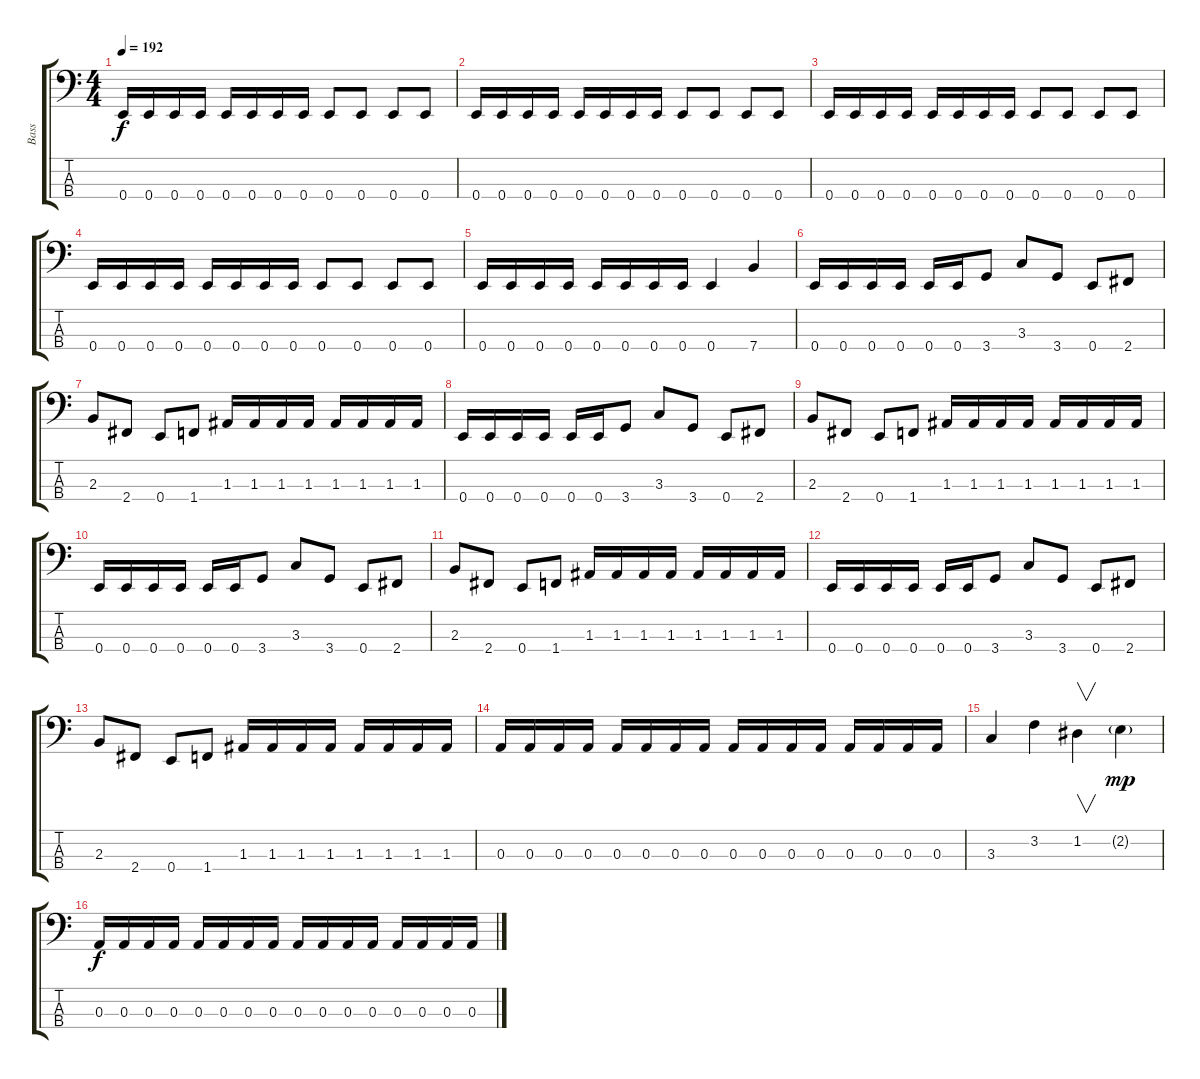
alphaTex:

\track ("Bass" "Bass") {instrument electricbasspick}
\staff {score tabs}
\tuning (G2 D2 A1 E1) {hide}
\ts (4 4)
\tempo 192
\clef f4
\ks c
0.4.16{dy f} 0.4.16 0.4.16 0.4.16 0.4.16 0.4.16 0.4.16 0.4.16 0.4.8 0.4.8 0.4.8 0.4.8 |
0.4.16 0.4.16 0.4.16 0.4.16 0.4.16 0.4.16 0.4.16 0.4.16 0.4.8 0.4.8 0.4.8 0.4.8 |
0.4.16 0.4.16 0.4.16 0.4.16 0.4.16 0.4.16 0.4.16 0.4.16 0.4.8 0.4.8 0.4.8 0.4.8 |
0.4.16 0.4.16 0.4.16 0.4.16 0.4.16 0.4.16 0.4.16 0.4.16 0.4.8 0.4.8 0.4.8 0.4.8 |
0.4.16 0.4.16 0.4.16 0.4.16 0.4.16 0.4.16 0.4.16 0.4.16 0.4.4 7.4.4 |
0.4.16 0.4.16 0.4.16 0.4.16 0.4.16 0.4.16 3.4.8 3.3.8 3.4.8 0.4.8 2.4.8 |
2.3.8 2.4.8 0.4.8 1.4.8 1.3.16 1.3.16 1.3.16 1.3.16 1.3.16 1.3.16 1.3.16 1.3.16 |
0.4.16 0.4.16 0.4.16 0.4.16 0.4.16 0.4.16 3.4.8 3.3.8 3.4.8 0.4.8 2.4.8 |
2.3.8 2.4.8 0.4.8 1.4.8 1.3.16 1.3.16 1.3.16 1.3.16 1.3.16 1.3.16 1.3.16 1.3.16 |
0.4.16 0.4.16 0.4.16 0.4.16 0.4.16 0.4.16 3.4.8 3.3.8 3.4.8 0.4.8 2.4.8 |
2.3.8 2.4.8 0.4.8 1.4.8 1.3.16 1.3.16 1.3.16 1.3.16 1.3.16 1.3.16 1.3.16 1.3.16 |
0.4.16 0.4.16 0.4.16 0.4.16 0.4.16 0.4.16 3.4.8 3.3.8 3.4.8 0.4.8 2.4.8 |
2.3.8 2.4.8 0.4.8 1.4.8 1.3.16 1.3.16 1.3.16 1.3.16 1.3.16 1.3.16 1.3.16 1.3.16 |
0.3.16 0.3.16 0.3.16 0.3.16 0.3.16 0.3.16 0.3.16 0.3.16 0.3.16 0.3.16 0.3.16 0.3.16 0.3.16 0.3.16 0.3.16 0.3.16 |
3.3.4 3.2.4 1.2.4{v} 2.2{g}.4{dy mp} |
0.3.16{dy f} 0.3.16 0.3.16 0.3.16 0.3.16 0.3.16 0.3.16 0.3.16 0.3.16 0.3.16 0.3.16 0.3.16 0.3.16 0.3.16 0.3.16 0.3.16
